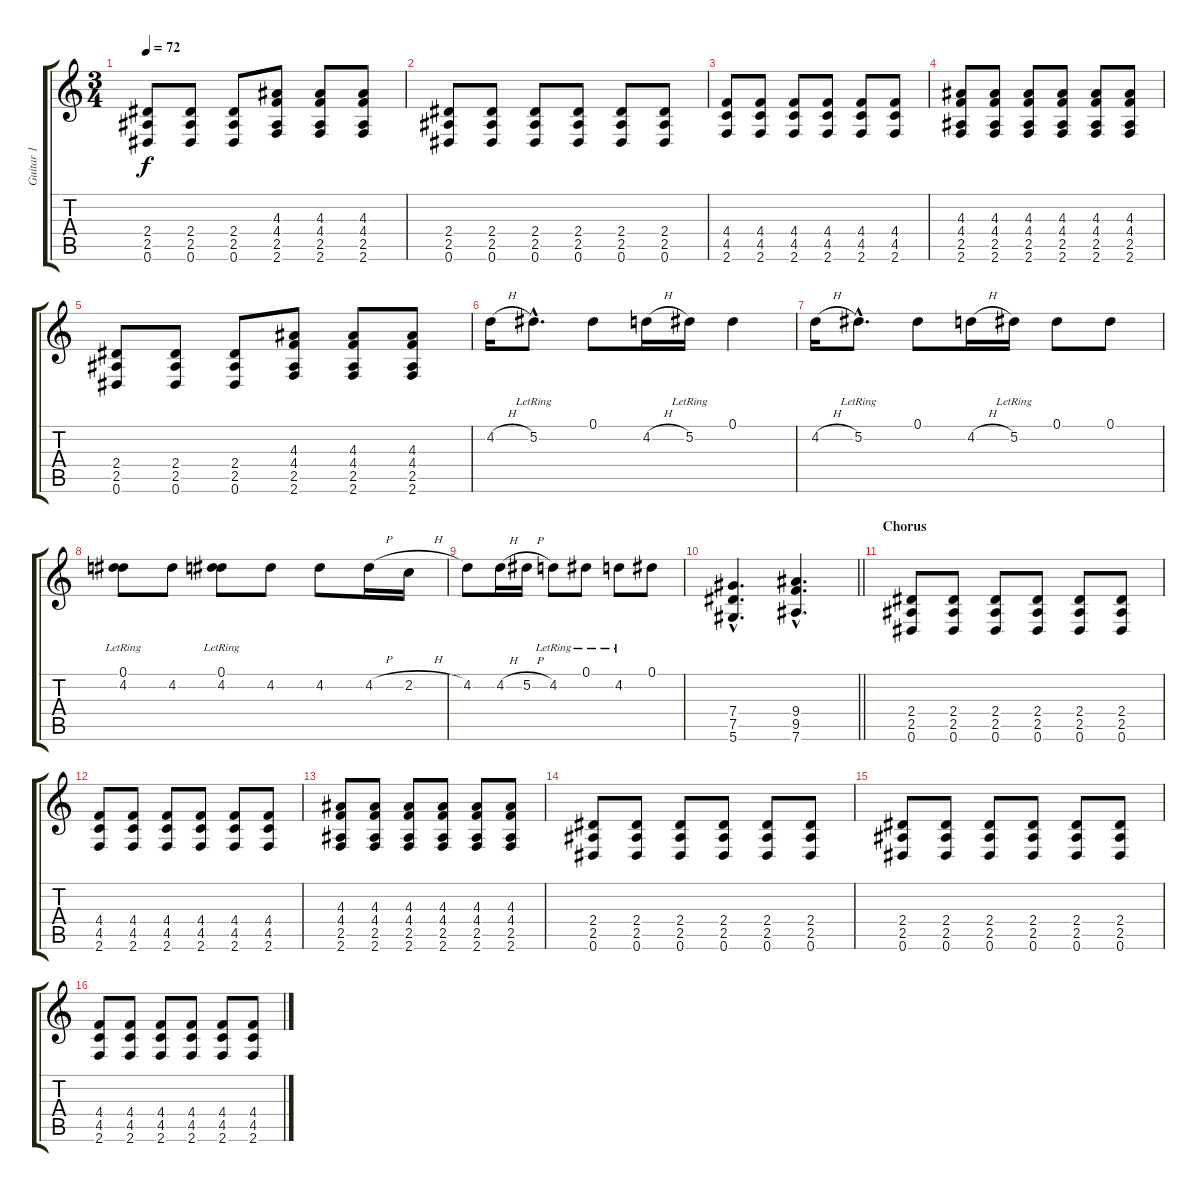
\track ("Guitar 1" "Guitar 1") {instrument overdrivenguitar}
\staff {score tabs}
\tuning (Eb4 Bb3 Gb3 Db3 Ab2 Eb2) {hide}
\ts (3 4)
\tempo 72
\clef g2
\ks c
(2.4 2.5 0.6).8{dy f} (2.4 2.5 0.6).8 (2.4 2.5 0.6).8 (4.3 4.4 2.5 2.6).8 (4.3 4.4 2.5 2.6).8 (4.3 4.4 2.5 2.6).8 |
(2.4 2.5 0.6).8 (2.4 2.5 0.6).8 (2.4 2.5 0.6).8 (2.4 2.5 0.6).8 (2.4 2.5 0.6).8 (2.4 2.5 0.6).8 |
(4.4 4.5 2.6).8 (4.4 4.5 2.6).8 (4.4 4.5 2.6).8 (4.4 4.5 2.6).8 (4.4 4.5 2.6).8 (4.4 4.5 2.6).8 |
(4.3 4.4 2.5 2.6).8 (4.3 4.4 2.5 2.6).8 (4.3 4.4 2.5 2.6).8 (4.3 4.4 2.5 2.6).8 (4.3 4.4 2.5 2.6).8 (4.3 4.4 2.5 2.6).8 |
(2.4 2.5 0.6).8 (2.4 2.5 0.6).8 (2.4 2.5 0.6).8 (4.3 4.4 2.5 2.6).8 (4.3 4.4 2.5 2.6).8 (4.3 4.4 2.5 2.6).8 |
4.2{h}.16 5.2{hac lr}.8{d} 0.1.8 4.2{h}.16 5.2{lr}.16 0.1.4 |
4.2{h}.16 5.2{hac lr}.8{d} 0.1.8 4.2{h}.16 5.2{lr}.16 0.1.8 0.1.8 |
(0.1{lr} 4.2).8 4.2.8 (0.1{lr} 4.2).8 4.2.8 4.2.8 4.2{h}.16 2.2{h}.16 |
4.2.8 4.2{h}.16 5.2{h}.16 4.2{lr}.8 0.1{lr}.8 4.2{lr}.8 0.1.8 |
\barLineRight lightlight
(7.4{hac} 7.5{hac} 5.6{hac}).4{d} (9.4{hac} 9.5{hac} 7.6{hac}).4{d} |
\section ("" "Chorus")
(2.4 2.5 0.6).8 (2.4 2.5 0.6).8 (2.4 2.5 0.6).8 (2.4 2.5 0.6).8 (2.4 2.5 0.6).8 (2.4 2.5 0.6).8 |
(4.4 4.5 2.6).8 (4.4 4.5 2.6).8 (4.4 4.5 2.6).8 (4.4 4.5 2.6).8 (4.4 4.5 2.6).8 (4.4 4.5 2.6).8 |
(4.3 4.4 2.5 2.6).8 (4.3 4.4 2.5 2.6).8 (4.3 4.4 2.5 2.6).8 (4.3 4.4 2.5 2.6).8 (4.3 4.4 2.5 2.6).8 (4.3 4.4 2.5 2.6).8 |
(2.4 2.5 0.6).8 (2.4 2.5 0.6).8 (2.4 2.5 0.6).8 (2.4 2.5 0.6).8 (2.4 2.5 0.6).8 (2.4 2.5 0.6).8 |
(2.4 2.5 0.6).8 (2.4 2.5 0.6).8 (2.4 2.5 0.6).8 (2.4 2.5 0.6).8 (2.4 2.5 0.6).8 (2.4 2.5 0.6).8 |
(4.4 4.5 2.6).8 (4.4 4.5 2.6).8 (4.4 4.5 2.6).8 (4.4 4.5 2.6).8 (4.4 4.5 2.6).8 (4.4 4.5 2.6).8
